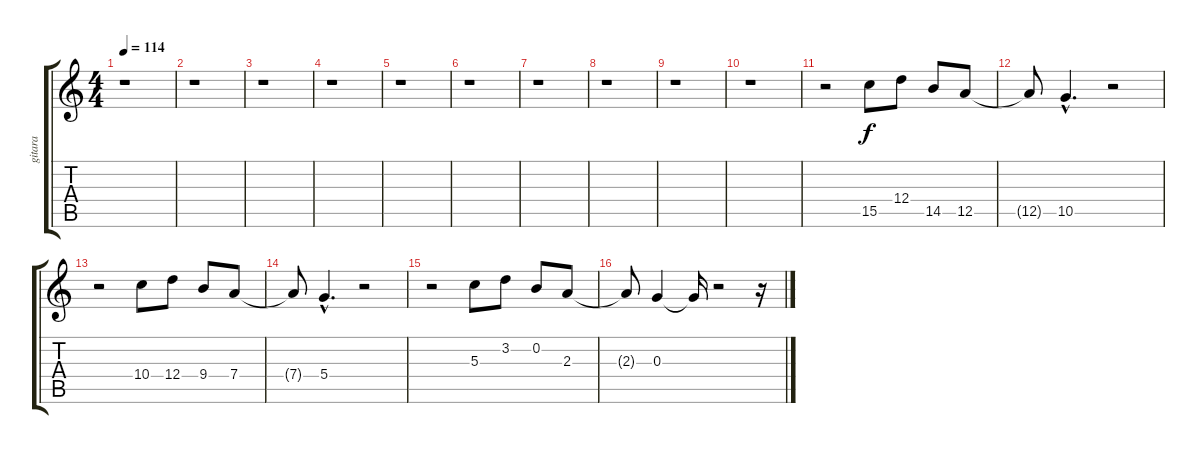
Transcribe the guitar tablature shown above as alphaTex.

\track ("gitara" "gitara") {instrument electricguitarmuted}
\staff {score tabs}
\tuning (E4 B3 G3 D3 A2 E2) {hide}
\ts (4 4)
\tempo 114
\clef g2
\ks c
r.1{dy f} |
r.1 |
r.1 |
r.1 |
r.1 |
r.1 |
r.1 |
r.1 |
r.1 |
r.1 |
r.2 15.5.8 12.4.8 14.5.8 12.5.8 |
12.5{t}.8 10.5{hac}.4{d} r.2 |
r.2 10.4.8 12.4.8 9.4.8 7.4.8 |
7.4{t}.8 5.4{hac}.4{d} r.2 |
r.2 5.3.8 3.2.8 0.2.8 2.3.8 |
2.3{t}.8 0.3.4 0.3{t}.16 r.2 r.16
